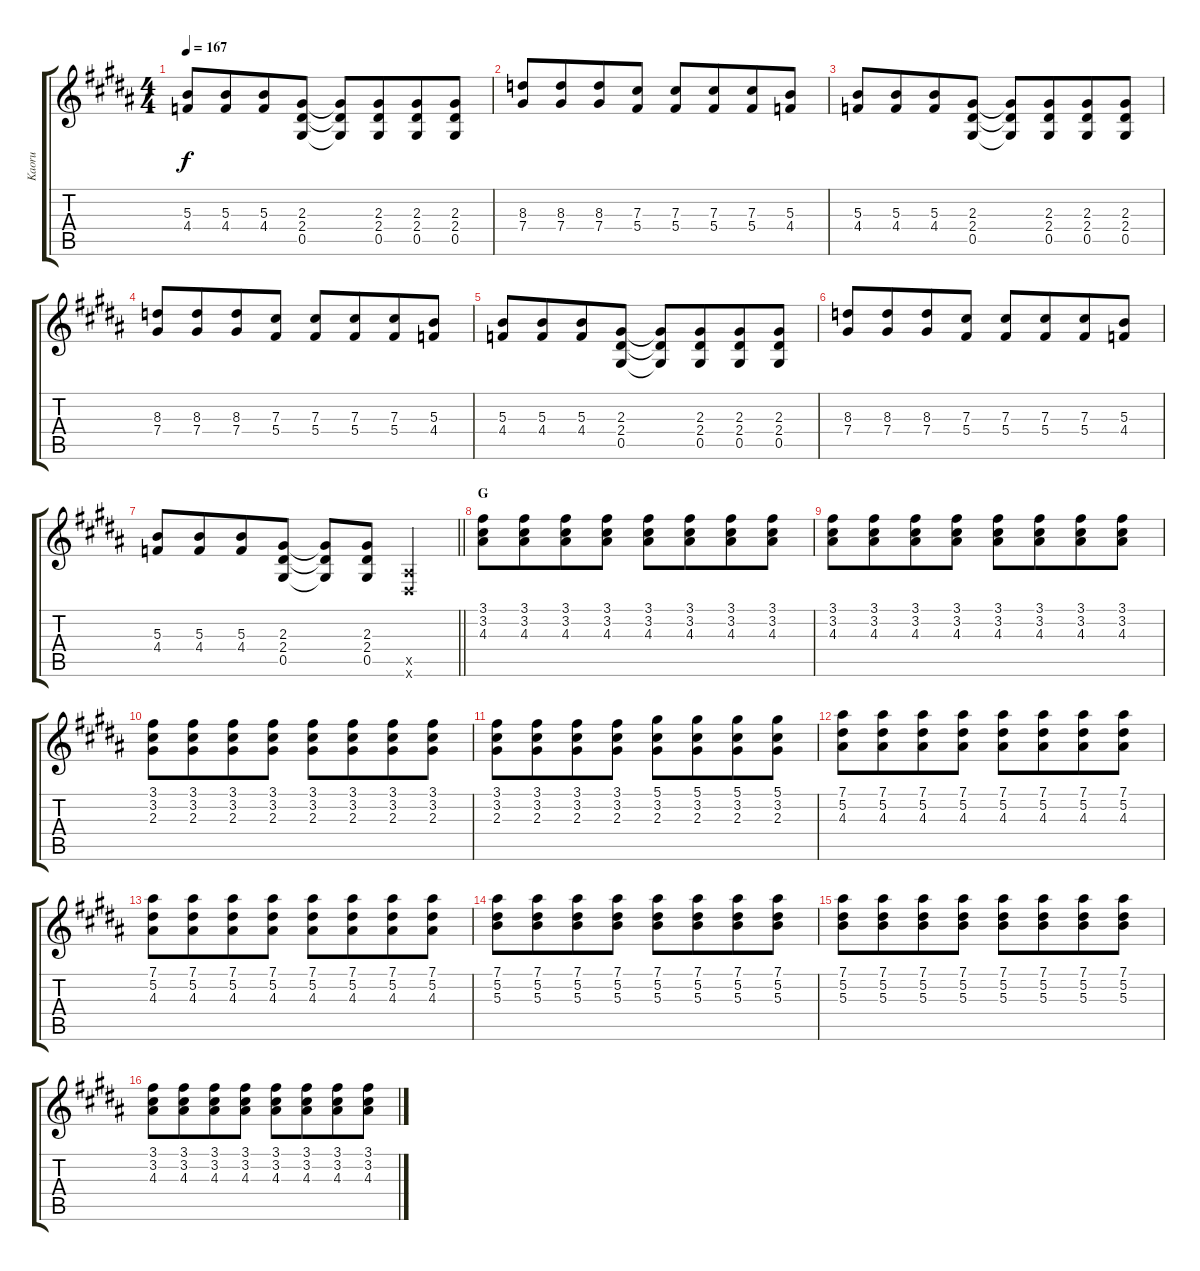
\track ("Kaoru" "Kaoru") {instrument overdrivenguitar}
\staff {score tabs}
\tuning (Eb4 Bb3 Gb3 Db3 Ab2 Db2) {hide}
\ts (4 4)
\tempo 167
\clef g2
\ks g#minor
(5.3 4.4).8{dy f} (5.3 4.4).8{beam merge} (5.3 4.4).8 (2.3 2.4 0.5).8 (2.3{t} 2.4{t} 0.5{t}).8 (2.3 2.4 0.5).8{beam merge} (2.3 2.4 0.5).8 (2.3 2.4 0.5).8 |
(8.3 7.4).8{beam Up} (8.3 7.4).8{beam Up beam merge} (8.3 7.4).8{beam Up} (7.3 5.4).8{beam Up} (7.3 5.4).8 (7.3 5.4).8{beam merge} (7.3 5.4).8 (5.3 4.4).8 |
(5.3 4.4).8 (5.3 4.4).8{beam merge} (5.3 4.4).8 (2.3 2.4 0.5).8 (2.3{t} 2.4{t} 0.5{t}).8 (2.3 2.4 0.5).8{beam merge} (2.3 2.4 0.5).8 (2.3 2.4 0.5).8 |
(8.3 7.4).8{beam Up} (8.3 7.4).8{beam Up beam merge} (8.3 7.4).8{beam Up} (7.3 5.4).8{beam Up} (7.3 5.4).8 (7.3 5.4).8{beam merge} (7.3 5.4).8 (5.3 4.4).8 |
(5.3 4.4).8 (5.3 4.4).8{beam merge} (5.3 4.4).8 (2.3 2.4 0.5).8 (2.3{t} 2.4{t} 0.5{t}).8 (2.3 2.4 0.5).8{beam merge} (2.3 2.4 0.5).8 (2.3 2.4 0.5).8 |
(8.3 7.4).8{beam Up} (8.3 7.4).8{beam Up beam merge} (8.3 7.4).8{beam Up} (7.3 5.4).8{beam Up} (7.3 5.4).8 (7.3 5.4).8{beam merge} (7.3 5.4).8 (5.3 4.4).8 |
\barLineRight lightlight
(5.3 4.4).8 (5.3 4.4).8{beam merge} (5.3 4.4).8 (2.3 2.4 0.5).8 (2.3{t} 2.4{t} 0.5{t}).8 (2.3 2.4 0.5).8{beam merge} (2.5{x} 2.6{x}).4 |
\section ("" "G")
(3.1 3.2 4.3).8 (3.1 3.2 4.3).8{beam merge} (3.1 3.2 4.3).8 (3.1 3.2 4.3).8 (3.1 3.2 4.3).8 (3.1 3.2 4.3).8{beam merge} (3.1 3.2 4.3).8 (3.1 3.2 4.3).8 |
(3.1 3.2 4.3).8 (3.1 3.2 4.3).8{beam merge} (3.1 3.2 4.3).8 (3.1 3.2 4.3).8 (3.1 3.2 4.3).8 (3.1 3.2 4.3).8{beam merge} (3.1 3.2 4.3).8 (3.1 3.2 4.3).8 |
(3.1 3.2 2.3).8 (3.1 3.2 2.3).8{beam merge} (3.1 3.2 2.3).8 (3.1 3.2 2.3).8 (3.1 3.2 2.3).8 (3.1 3.2 2.3).8{beam merge} (3.1 3.2 2.3).8 (3.1 3.2 2.3).8 |
(3.1 3.2 2.3).8 (3.1 3.2 2.3).8{beam merge} (3.1 3.2 2.3).8 (3.1 3.2 2.3).8 (5.1 3.2 2.3).8 (5.1 3.2 2.3).8{beam merge} (5.1 3.2 2.3).8 (5.1 3.2 2.3).8 |
(7.1 5.2 4.3).8 (7.1 5.2 4.3).8{beam merge} (7.1 5.2 4.3).8 (7.1 5.2 4.3).8 (7.1 5.2 4.3).8 (7.1 5.2 4.3).8{beam merge} (7.1 5.2 4.3).8 (7.1 5.2 4.3).8 |
(7.1 5.2 4.3).8 (7.1 5.2 4.3).8{beam merge} (7.1 5.2 4.3).8 (7.1 5.2 4.3).8 (7.1 5.2 4.3).8 (7.1 5.2 4.3).8{beam merge} (7.1 5.2 4.3).8 (7.1 5.2 4.3).8 |
(7.1 5.2 5.3).8 (7.1 5.2 5.3).8{beam merge} (7.1 5.2 5.3).8 (7.1 5.2 5.3).8 (7.1 5.2 5.3).8 (7.1 5.2 5.3).8{beam merge} (7.1 5.2 5.3).8 (7.1 5.2 5.3).8 |
(7.1 5.2 5.3).8 (7.1 5.2 5.3).8{beam merge} (7.1 5.2 5.3).8 (7.1 5.2 5.3).8 (7.1 5.2 5.3).8 (7.1 5.2 5.3).8{beam merge} (7.1 5.2 5.3).8 (7.1 5.2 5.3).8 |
(3.1 3.2 4.3).8 (3.1 3.2 4.3).8{beam merge} (3.1 3.2 4.3).8 (3.1 3.2 4.3).8 (3.1 3.2 4.3).8 (3.1 3.2 4.3).8{beam merge} (3.1 3.2 4.3).8 (3.1 3.2 4.3).8
